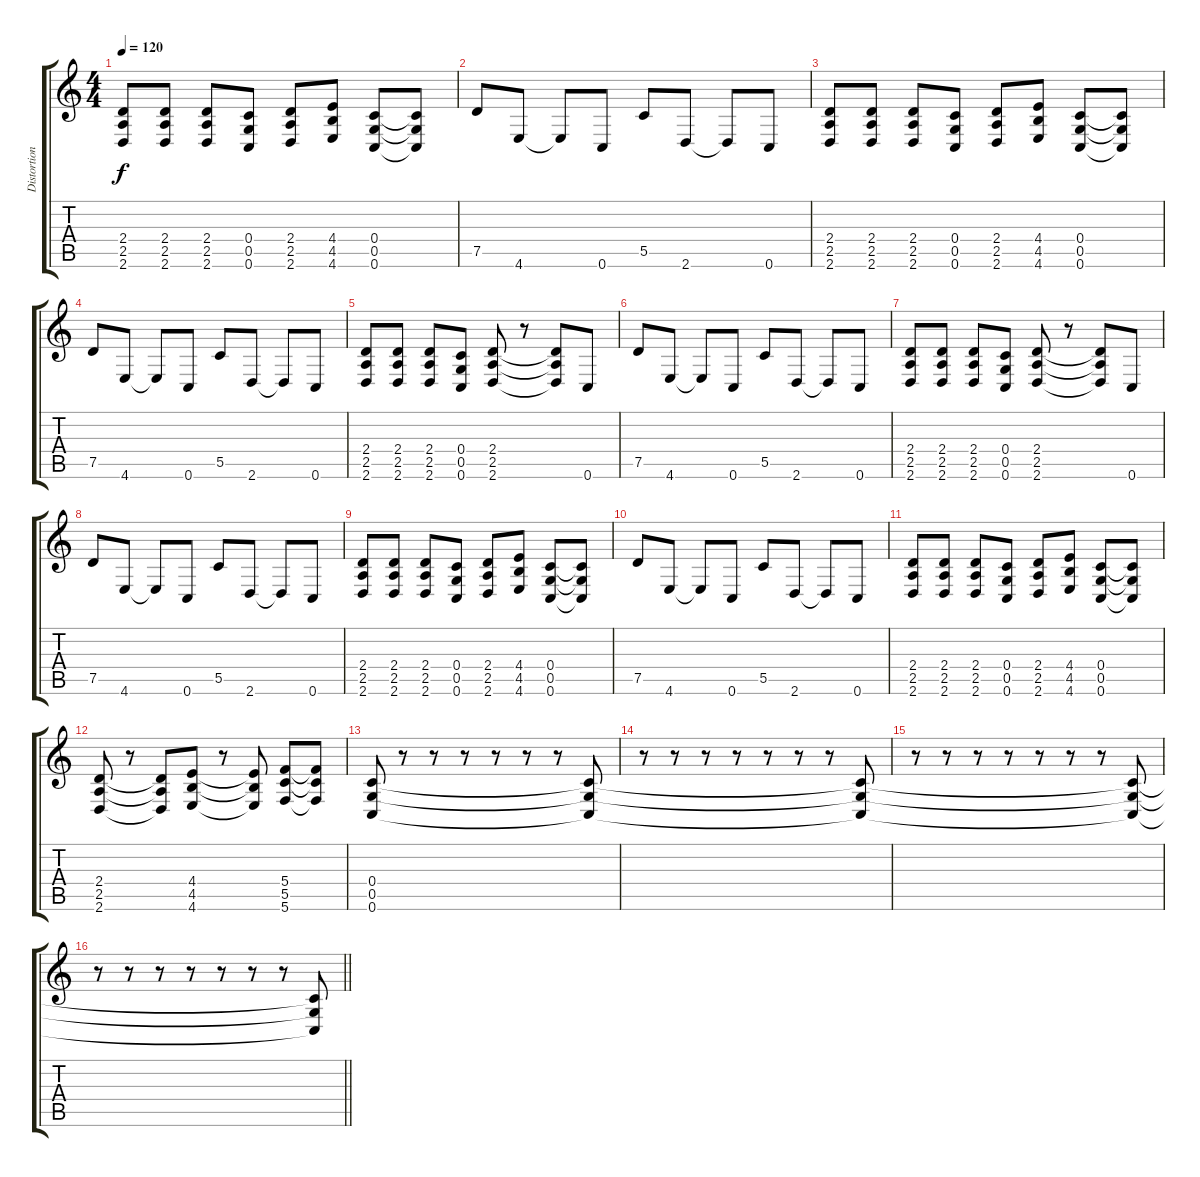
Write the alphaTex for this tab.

\track ("Distortion" "Distortion") {instrument distortionguitar}
\staff {score tabs}
\tuning (D4 A3 F3 C3 G2 C2) {hide}
\ts (4 4)
\tempo 120
\clef g2
\ks c
(2.4 2.5 2.6).8{dy f} (2.4 2.5 2.6).8 (2.4 2.5 2.6).8 (0.4 0.5 0.6).8 (2.4 2.5 2.6).8 (4.4 4.5 4.6).8 (0.4 0.5 0.6).8 (0.4{t} 0.5{t} 0.6{t}).8 |
7.5.8 4.6.8 4.6{t}.8 0.6.8 5.5.8 2.6.8 2.6{t}.8 0.6.8 |
(2.4 2.5 2.6).8 (2.4 2.5 2.6).8 (2.4 2.5 2.6).8 (0.4 0.5 0.6).8 (2.4 2.5 2.6).8 (4.4 4.5 4.6).8 (0.4 0.5 0.6).8 (0.4{t} 0.5{t} 0.6{t}).8 |
7.5.8 4.6.8 4.6{t}.8 0.6.8 5.5.8 2.6.8 2.6{t}.8 0.6.8 |
(2.4 2.5 2.6).8 (2.4 2.5 2.6).8 (2.4 2.5 2.6).8 (0.4 0.5 0.6).8 (2.4 2.5 2.6).8 r.8 (2.4{t} 2.5{t} 2.6{t}).8 0.6.8 |
7.5.8 4.6.8 4.6{t}.8 0.6.8 5.5.8 2.6.8 2.6{t}.8 0.6.8 |
(2.4 2.5 2.6).8 (2.4 2.5 2.6).8 (2.4 2.5 2.6).8 (0.4 0.5 0.6).8 (2.4 2.5 2.6).8 r.8 (2.4{t} 2.5{t} 2.6{t}).8 0.6.8 |
7.5.8 4.6.8 4.6{t}.8 0.6.8 5.5.8 2.6.8 2.6{t}.8 0.6.8 |
(2.4 2.5 2.6).8 (2.4 2.5 2.6).8 (2.4 2.5 2.6).8 (0.4 0.5 0.6).8 (2.4 2.5 2.6).8 (4.4 4.5 4.6).8 (0.4 0.5 0.6).8 (0.4{t} 0.5{t} 0.6{t}).8 |
7.5.8 4.6.8 4.6{t}.8 0.6.8 5.5.8 2.6.8 2.6{t}.8 0.6.8 |
(2.4 2.5 2.6).8 (2.4 2.5 2.6).8 (2.4 2.5 2.6).8 (0.4 0.5 0.6).8 (2.4 2.5 2.6).8 (4.4 4.5 4.6).8 (0.4 0.5 0.6).8 (0.4{t} 0.5{t} 0.6{t}).8 |
(2.4 2.5 2.6).8 r.8 (2.4{t} 2.5{t} 2.6{t}).8 (4.4 4.5 4.6).8 r.8 (4.4{t} 4.5{t} 4.6{t}).8 (5.4 5.5 5.6).8 (5.4{t} 5.5{t} 5.6{t}).8 |
(0.4 0.5 0.6).8 r.8 r.8 r.8 r.8 r.8 r.8 (0.4{t} 0.5{t} 0.6{t}).8 |
r.8 r.8 r.8 r.8 r.8 r.8 r.8 (0.4{t} 0.5{t} 0.6{t}).8 |
r.8 r.8 r.8 r.8 r.8 r.8 r.8 (0.4{t} 0.5{t} 0.6{t}).8 |
\barLineRight lightlight
r.8 r.8 r.8 r.8 r.8 r.8 r.8 (0.4{t} 0.5{t} 0.6{t}).8
